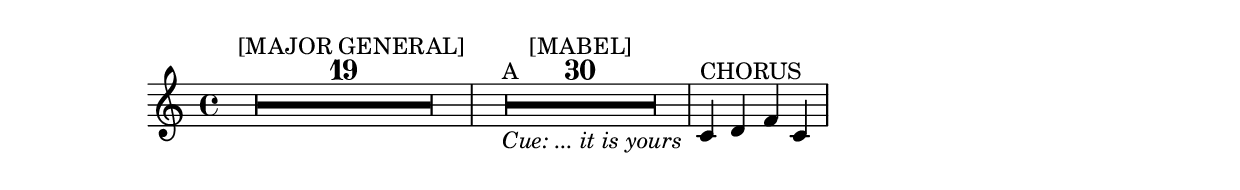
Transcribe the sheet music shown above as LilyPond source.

%% Do not edit this file; it is automatically
%% generated from LSR http://lsr.dsi.unimi.it
%% This file is in the public domain.
\version "2.13.20"

\header {
  lsrtags = "rhythms, text"

%% Translation of GIT committish: 0b55335aeca1de539bf1125b717e0c21bb6fa31b
texidoces = "
Los elementos de marcado aplicados a un silencio multicompás se
centran encima o debajo de éste.  Los elementos de marcado extensos
que se adjuntan a silencios multicompás no producen la expansión del
compás.  Para expandir un silencio multicompás de forma que quepa todo
el marcado, utilice un silencio de separación con un marcado aplicado
antes del silencio multicompás.

Observe que el silencio separador produce la inserción de un compás.
El texto aplicado a un siencio sparador de esta forma se alinea por la
izquierda a la posición en que la nota estaría situada dentro del
compás, pero si la longitud del compás está determinada por la
longitud del texto, éste aparecerá centrado.

"

doctitlees = "Marcado de silencios multicompás"

%% Translation of GIT committish: 0a868be38a775ecb1ef935b079000cebbc64de40
  texidocde = "Textbeschriftungen, die an Mehrtaktpausen gehängt wird,
wird über oder unter der Pause zentriert.  Lange Beschriftungen
lassen den Takt nicht breiter werden.  Um eine Mehrtaktpause einer
Beschriftung anzupassen, muss eine unsichtbare Pause mit der
Beschriftung direkt vor der Mehrtkatpause eingesetzt werden.

Man sollte beachten, dass unsichtbare Pausen automatische Taktstriche
nach sich ziehen.  Text, der an eine unsichtbare Pause gehänt wird,
ist links ausgerichtet an der Position, wo die Pause erscheinen
würde.  Wenn aber die Länge des Taktes durch die Länge des Textes
bestimmt wird, sieht es so aus, als ob der Text zentriert gesetzt
ist."

  doctitlede = "Textbeschriftung und Mehrtaktpausen"


%% Translation of GIT committish: 4da4307e396243a5a3bc33a0c2753acac92cb685
  texidocfr = "
Lorsque du texte est attaché à un silence multi-mesures, il sera centré
dans la mesure, au-dessus ou en dessous de la portée.  Afin d'étirer la
mesure dans le cas ou ce texte est relativement long, il suffit
d'insérer un silence invisible auquel on attache le texte en question,
avant le silence multi-mesures.

Rappelez-vous qu'un silence invisible génère une barre de mesure.  Le
texte attaché à ce silence invisible sera alors aligné sur la gauche de
là où serait positionnée la note.  Cependant, si la taille de la mesure
est déterminée par la longueur du texte, il apparaîtra comme centré.

"
  doctitlefr = "Ajout de texte à un silence multi-mesures"

  texidoc = "
Markups attached to a multi-measure rest will be centered above or
below it.  Long markups attached to multi-measure rests do not cause
the measure to expand.  To expand a multi-measure rest to fit the
markup, use a spacer rest with an attached markup before the
multi-measure rest.

Note that the spacer rest causes a bar line to be inserted.  Text
attached to a spacer rest in this way is left-aligned to the position
where the note would be placed in the measure, but if the measure
length is determined by the length of the text, the text will appear to
be centered.

"
  doctitle = "Multi-measure rest markup"
} % begin verbatim

\relative c' {
  \compressFullBarRests
  \textLengthOn
  s1*0^\markup { [MAJOR GENERAL] }
  R1*19
  s1*0_\markup { \italic { Cue: ... it is yours } }
  s1*0^\markup { A }
  R1*30^\markup { [MABEL] }
  \textLengthOff
  c4^\markup { CHORUS } d f c
}
